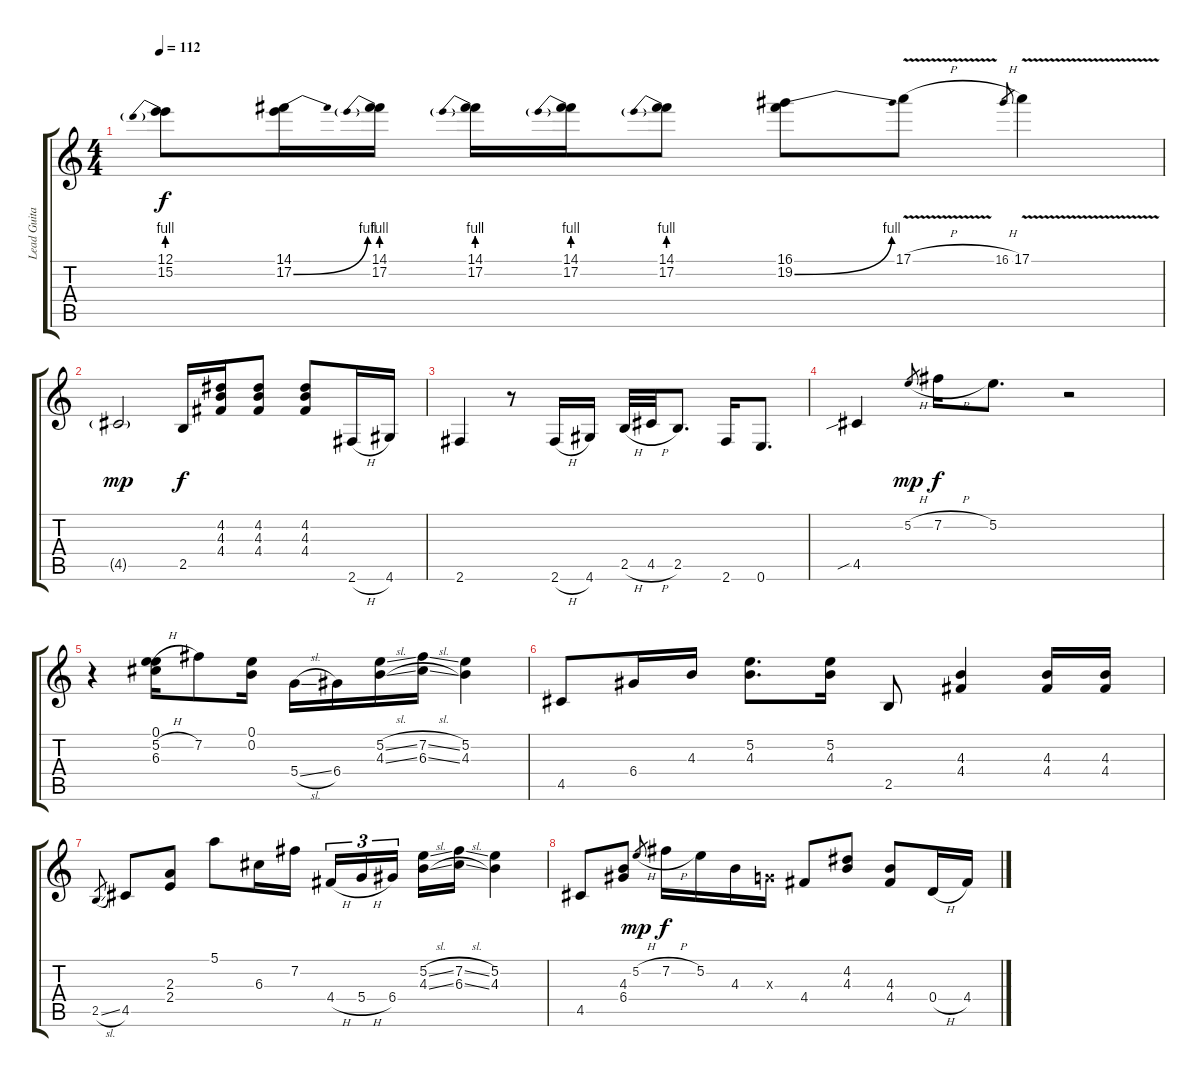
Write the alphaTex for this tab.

\track ("Lead Guitar (Jimi Hendrix)" "Lead Guita") {instrument overdrivenguitar}
\staff {score tabs}
\tuning (E4 B3 G3 D3 A2 E2) {hide}
\ts (4 4)
\tempo 112
\clef g2
\ks c
(12.1 15.2{be (prebend 0 4 60 4)}).8{dy f} (14.1 17.2{be (bend 0 0 60 4)}).16 (14.1 17.2{be (prebend 0 4 60 4)}).16 (14.1 17.2{be (prebend 0 4 60 4)}).16 (14.1 17.2{be (prebend 0 4 60 4)}).16 (14.1 17.2{be (prebend 0 4 60 4)}).8 (16.1 19.2{be (bend 0 0 60 4)}).8 17.1{v h}.8 16.1{h}.8{gr} 17.1{v}.4 |
4.5{g}.2{dy mp} 2.5.16{dy f} (4.2 4.3 4.4).16 (4.2 4.3 4.4).8 (4.2 4.3 4.4).8 2.6{h}.16 4.6.16 |
2.6.4 r.8 2.6{h}.16 4.6.16 2.5{h}.32 4.5{h}.32 2.5.8{d} 2.6.16 0.6.8{d} |
4.5{sib}.4 5.2{h}.8{gr dy mp} 7.2{h}.16{dy f} 5.2.8{d} r.2 |
r.4 (0.1 5.2{h} 6.3).16 7.2.8 (0.1 0.2).16 5.4{sl}.16 6.4.16 (5.2{sl} 4.3{sl}).16 (7.2{sl} 6.3{sl}).16 (5.2 4.3).4 |
4.5.8 6.4.16 4.3.16 (5.2 4.3).8{d} (5.2 4.3).16 2.5.8 (4.3 4.4).4 (4.3 4.4).16 (4.3 4.4).16 |
2.5{sl}.8{gr} 4.5.8 (2.3 2.4).8 5.1.8 6.3.16 7.2.16 4.4{h}.16{tu (3 2)} 5.4{h}.16{tu (3 2)} 6.4.16{tu (3 2) beam splitsecondary} (5.2{sl} 4.3{sl}).16 (7.2{sl} 6.3{sl}).16 (5.2 4.3).4 |
4.5.8 (4.3 6.4).8 5.2{h}.8{gr dy mp} 7.2{h}.16{dy f} 5.2.16 4.3.16 0.3{x}.16 4.4.8 (4.2 4.3).8 (4.3 4.4).8 0.4{h}.16 4.4.16
